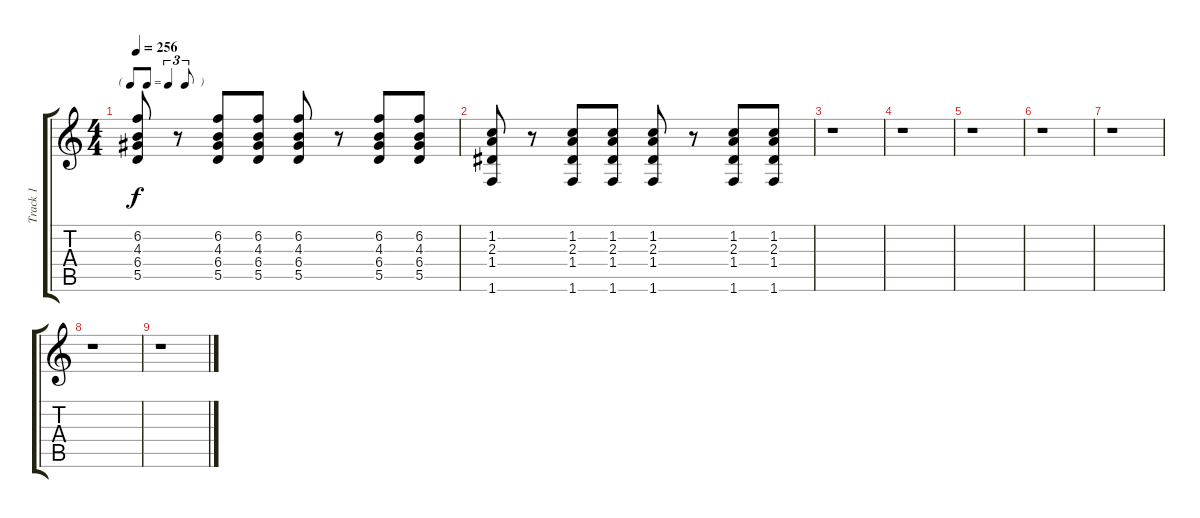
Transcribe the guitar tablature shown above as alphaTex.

\track ("Track 1" "Track 1") {instrument electricguitarjazz}
\staff {score tabs}
\tuning (E4 B3 G3 D3 A2 E2) {hide}
\ts (4 4)
\tf triplet8th
\tempo 256
\clef g2
\ks c
(6.2 4.3 6.4 5.5).8{dy f} r.8 (6.2 4.3 6.4 5.5).8 (6.2 4.3 6.4 5.5).8 (6.2 4.3 6.4 5.5).8 r.8 (6.2 4.3 6.4 5.5).8 (6.2 4.3 6.4 5.5).8 |
(1.2 2.3 1.4 1.6).8 r.8 (1.2 2.3 1.4 1.6).8 (1.2 2.3 1.4 1.6).8 (1.2 2.3 1.4 1.6).8 r.8 (1.2 2.3 1.4 1.6).8 (1.2 2.3 1.4 1.6).8 |
r.1 |
r.1 |
r.1 |
r.1 |
r.1 |
r.1 |
r.1
